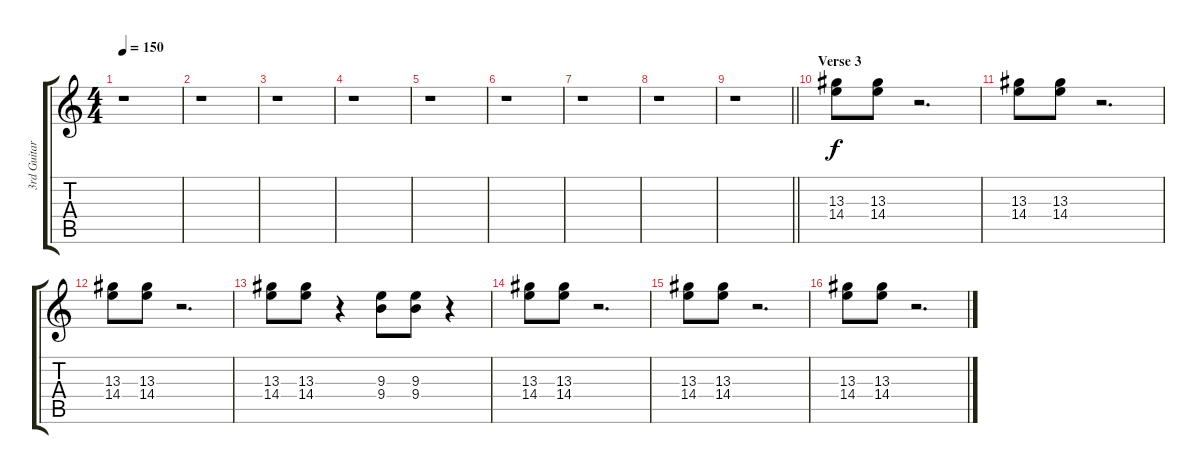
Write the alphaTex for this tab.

\track ("3rd Guitar" "3rd Guitar") {instrument overdrivenguitar}
\staff {score tabs}
\tuning (E4 B3 G3 D3 A2 E2) {hide}
\ts (4 4)
\tempo 150
\clef g2
\ks c
r.1{dy f} |
r.1 |
r.1 |
r.1 |
r.1 |
r.1 |
r.1 |
r.1 |
\barLineRight lightlight
r.1 |
\section ("" "Verse 3")
(13.3 14.4).8 (13.3 14.4).8 r.2{d} |
(13.3 14.4).8 (13.3 14.4).8 r.2{d} |
(13.3 14.4).8 (13.3 14.4).8 r.2{d} |
(13.3 14.4).8 (13.3 14.4).8 r.4 (9.3 9.4).8 (9.3 9.4).8 r.4 |
(13.3 14.4).8 (13.3 14.4).8 r.2{d} |
(13.3 14.4).8 (13.3 14.4).8 r.2{d} |
(13.3 14.4).8 (13.3 14.4).8 r.2{d}
